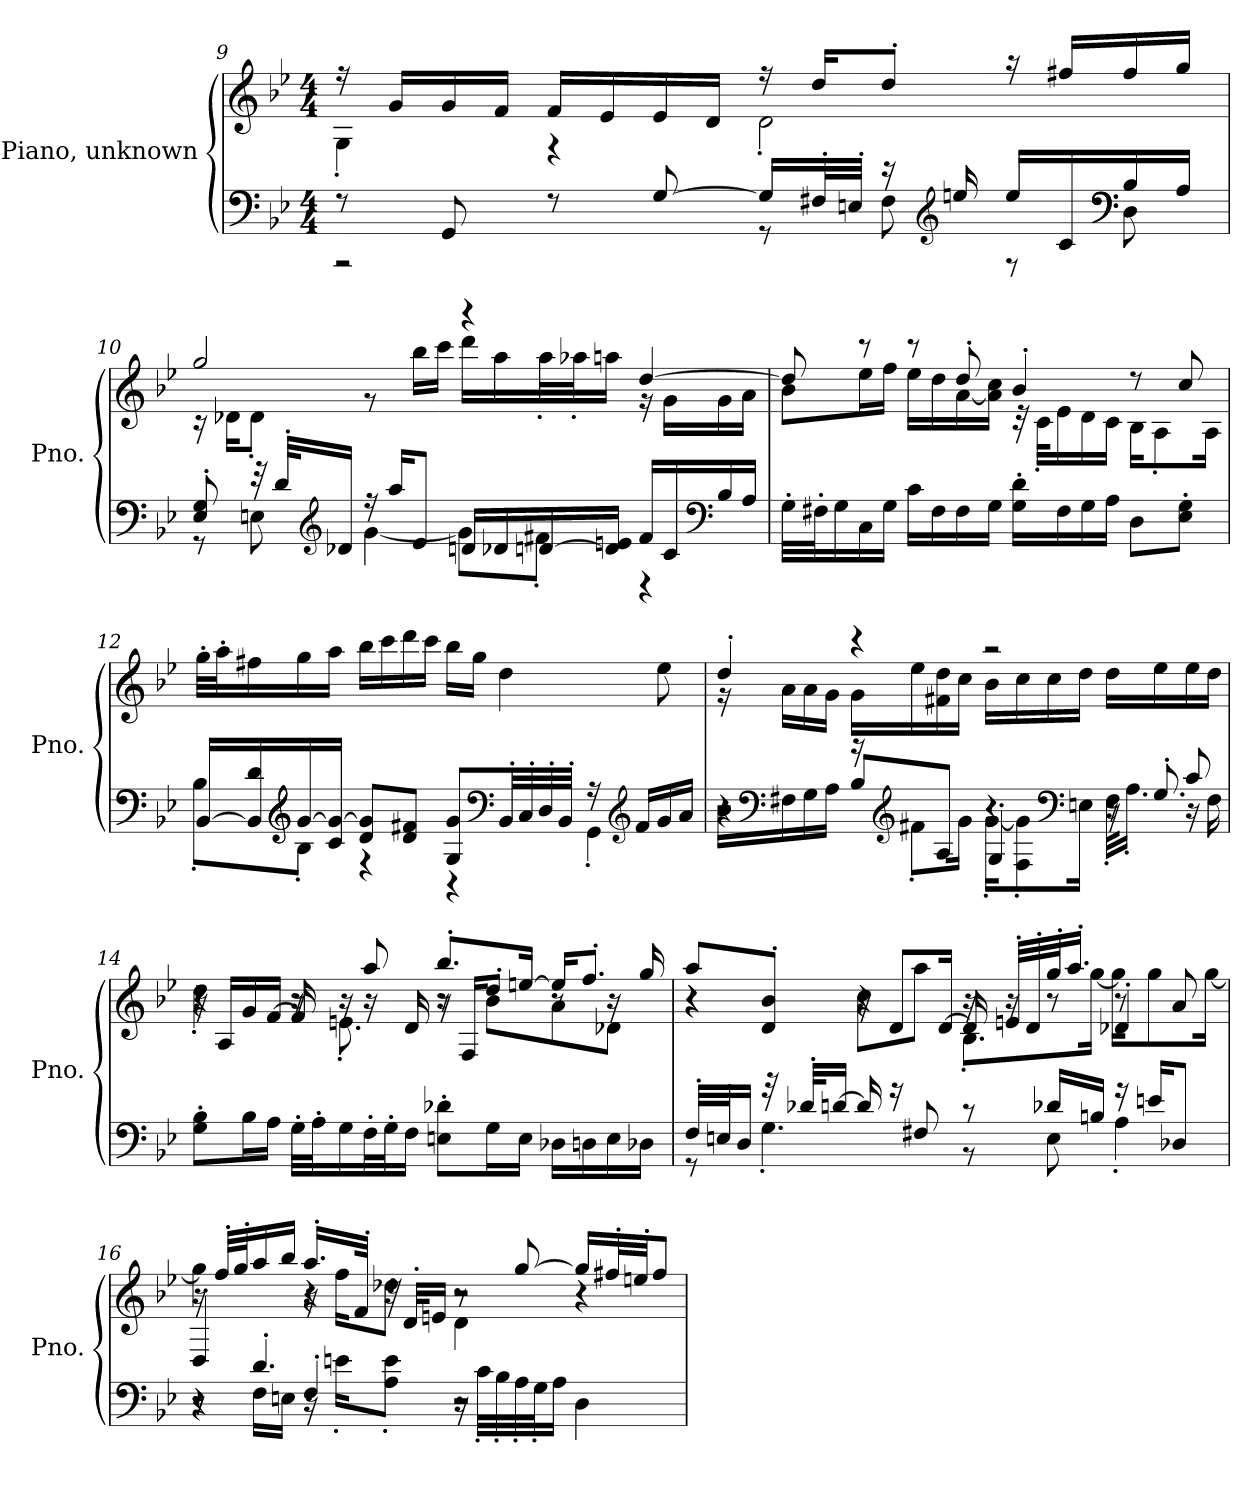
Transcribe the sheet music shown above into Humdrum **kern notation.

**kern	**kern
*part1	*part1
*staff2	*staff1
*I"Piano, unknown	*
*I'Pno.	*
!!LO:LB:g=z
*clefF4	*clefG2
*k[b-e-]	*k[b-e-]
*M4/4	*M4/4
=9	=9
*^	*^
8r	2r	16r	4G'\
.	.	16g/LL	.
8GG/	.	16g/	.
.	.	16f/JJ	.
8r	.	16f/LL	4r
.	.	16e-/	.
[8G/	.	16e-/	.
.	.	16d/JJ	.
16G/LL]	8r	16r	2d'\
32F#X'/L	.	16dd/KL	.
32En'/JJJ	.	.	.
16r	8F#\	8dd'/J	.
*clefG2	*	*	*
16een/	.	.	.
16ee/LL	8r	16r	.
16c/	.	16ff#X/LL	.
*clefF4	*	*	*
16B-/	8D\	16ff#/	.
16A/JJ	.	16gg/JJ	.
!!LO:LB:g=z	!!
=10	=10	=10	=10
8E-/' 8G/'	8r	2gg/	16r
.	.	.	16d-X\KL
32r	8En\	.	8d-'\J
32d'/KLL	.	.	.
*clefG2	*	*	*
16d-X/JJ	.	.	.
16r	[4g\	.	8r
16aa/KL	.	.	.
8e-/J	.	.	16bb-\LL
.	.	.	16ccc\JJ
16dn/LL	8g\L]	4r	16ddd\LL
16d-X/	.	.	16aa\
[16dn/	8f#X'\J	.	32aa'\L
.	.	.	32aa-X'\J
16d/] 16en/JJ	.	.	16aan\JJ
16f#/LL	4r	[4dd/	16r
16c/	.	.	16g\LL
*clefF4	*	*	*
16B-/	.	.	16g\
16A/JJ	.	.	16a\JJ
*v	*v	*	*
!!LO:LB:g=z	!!
=11	=11	=11
32G'\LLL	8dd/]	8b-\L
32F#X'\J	.	.
16G\	.	.
16C\	8r	16ee-\L
16G\JJ	.	16ff\JJ
16c\LL	8r	16ee-\LL
16F#\	.	16dd\
16F#\	8dd'/	[16a\
16G\JJ	.	16a\] 16cc\JJ
16G\' 16d\'LL	4b-'/	32r
.	.	32c'\KLL
16F#\	.	16e-\
16G\	.	16d\
16A\JJ	.	16c\JJ
8D\L	8r	16B-\KL
.	.	8A'\
8E-\' 8G\'J	8cc/	.
.	.	16A\Jk
*	*v	*v
!!LO:LB:g=z
=12	=12
*^	*
[16BB-/LL	8B-'\L	32gg'\LLL
.	.	32aa'\J
16BB-/] 16d/	.	16ff#X\
*clefG2	*	*
[16g/	8B-'\J	16gg\
16c/ 16g/_JJ	.	16aa\JJ
8d/ 8g/]L	4r	16bb-\LL
.	.	16ccc\
8d/ 8f#X/J	.	16ddd\
.	.	16ccc\JJ
8G/ 8g/L	4r	16bb-\LL
.	.	16gg\JJ
*clefF4	*	*
32BB-'/LL	.	4dd\
32C'/	.	.
32D'/	.	.
32BB-'/JJJ	.	.
16r	4GG'\	.
*clefG2	*	*
16f#/LL	.	.
16g/	.	8ee-\
16a/JJ	.	.
!!LO:PB:g=z
=13	=13	=13
*	*^	*^
2r	16b-\LL	4r	4dd'/	16r
*clefF4	*	*	*	*
.	16F#X\	.	.	16a\LL
.	16G\	.	.	16a\
.	16A\JJ	.	.	16g\JJ
.	16r	8B-/L	4r	16g\LL
*clefG2	*	*	*	*
.	8f#X'\L	.	.	16ee-\
.	.	8A/J	.	16f#X\ 16dd\
.	16g\Jk	.	.	16cc\JJ
4r	[16g'\KL	4G'/	2r	16b-\LL
.	8F#\' 8g\]'	.	.	16cc\
.	.	.	.	16cc\
*clefF4	*	*	*	*
.	16En\Jk	.	.	16dd\JJ
8r	32F#'\KLL	16r	.	16dd\LL
.	16.A'\JJ	.	.	.
.	.	8.G'/	.	16ee-\
8c/	16r	.	.	16ee-\
.	16F#\	.	.	16dd\JJ
*v	*v	*v	*	*
!!LO:LB:g=z
=14	=14	=14
*	*	*^
8G\' 8B-\'L	4r	4dd'\	16r
.	.	.	16A/LL
16B-\L	.	.	16g/
16A\JJ	.	.	[16f/JJ
32G'\LLL	8r	16r	16f/]
32A'\J	.	.	.
16G\	.	8.en'\	16r
32F'\L	8aa/	.	16r
32G'\J	.	.	.
16F\JJ	.	.	16d/
8En\' 8d-X\'L	8.bb-'/L	8r	16r
.	.	.	16F/KL
16G\L	.	8b-\L	8dd'/J
16E\JJ	[16een/Jk	.	.
16D-X\LL	16ee/KL]	8a\	8r
16Dn\	8.ff'/J	.	.
16E\	.	8d-X\J	16r
16D-X\JJ	.	.	16gg/
!!LO:LB:g=z	!!	!!
=15	=15	=15	=15
*^	*	*	*
32F'/LLL	8r	8aa/L	4r	4r
32En'/J	.	.	.	.
16D/JJ	.	.	.	.
32r	4.G'\	8d/' 8b-/'J	.	.
32d-X'/KLL	.	.	.	.
[16dn/JJ	.	.	.	.
16d/]	.	4r	8cc\L	16r
16r	.	.	.	8d/L
8F#X/	.	.	8aa\J	.
.	.	.	.	[16d/Jk
8r	8r	16r	8.B-'\L	16d/]
.	.	32en'/LLL	.	16r
.	.	32d'/	.	.
16d-X/LL	8E\	32gg'/J	.	8r
.	.	16.aa'/JJ	.	.
16Bn/JJ	.	.	[16gg\Jk	.
16r	4A'\	4d-X'/	16gg\KL]	8r
16en/KL	.	.	8gg\	.
8D-X/J	.	.	.	8a/
.	.	.	[16gg\Jk	.
!!LO:LB:g=z	!!	!!
=16	=16	=16	=16	=16
*	*^	*	*	*
8r	8r	4r	16r	4gg\]	4D'/
.	.	.	32ff'/LLL	.	.
.	.	.	32gg'/J	.	.
4.d'/	16F\LL	.	16aa/	.	.
.	16En\JJ	.	16bb-/JJ	.	.
.	16r	4F'/	16.aa'/LL	16r	4r
.	16en'\KL	.	.	16ff\KL	.
.	.	.	32f'/JJk	.	.
.	8A\' 8e\'J	.	32r	8dd-X\J	.
.	.	.	32d'/KLL	.	.
.	.	.	16en/JJ	.	.
2r	16r	2r	8r	4d\	2r
.	32c'\LLL	.	.	.	.
.	32B-'\	.	.	.	.
.	32A'\	.	[8gg/	.	.
.	32G'\J	.	.	.	.
.	16A\JJ	.	.	.	.
.	4D\	.	16gg/LL]	4r	.
.	.	.	32ff#X'/L	.	.
.	.	.	32een'/JJ	.	.
.	.	.	8ff#/J	.	.
*v	*v	*v	*	*	*
*	*v	*v	*v
=	=
*-	*-
